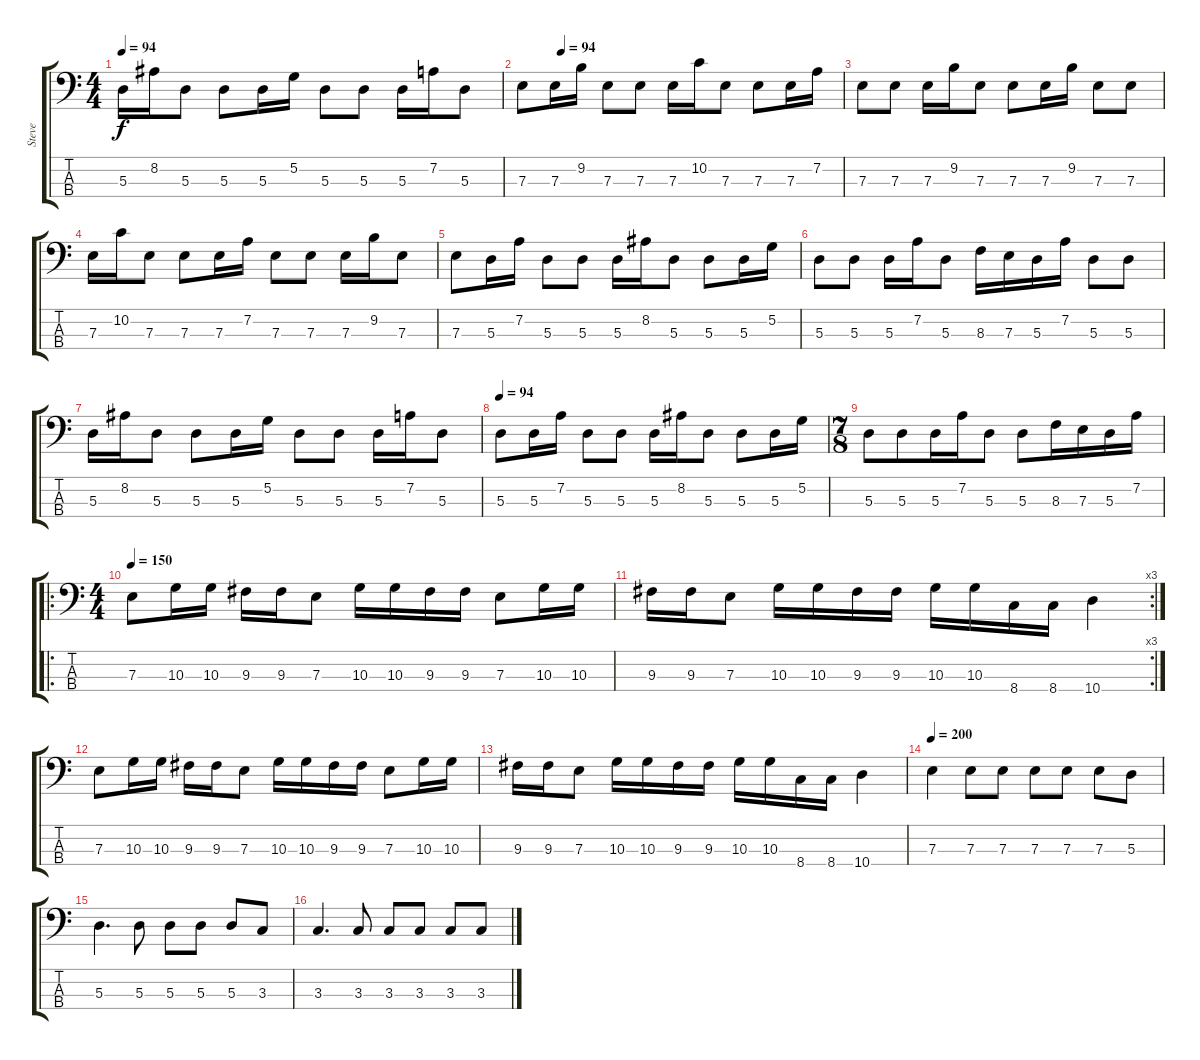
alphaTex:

\track ("Steve" "Steve") {instrument electricbassfinger}
\staff {score tabs}
\tuning (G2 D2 A1 E1) {hide}
\ts (4 4)
\tempo 94
\clef f4
\ks c
5.3.16{dy f} 8.2.16 5.3.8 5.3.8 5.3.16 5.2.16 5.3.8 5.3.8 5.3.16 7.2.16 5.3.8 |
\tempo (94 0.125)
7.3.8 7.3.16 9.2.16 7.3.8 7.3.8 7.3.16 10.2.16 7.3.8 7.3.8 7.3.16 7.2.16 |
7.3.8 7.3.8 7.3.16 9.2.16 7.3.8 7.3.8 7.3.16 9.2.16 7.3.8 7.3.8 |
7.3.16 10.2.16 7.3.8 7.3.8 7.3.16 7.2.16 7.3.8 7.3.8 7.3.16 9.2.16 7.3.8 |
7.3.8 5.3.16 7.2.16 5.3.8 5.3.8 5.3.16 8.2.16 5.3.8 5.3.8 5.3.16 5.2.16 |
5.3.8 5.3.8 5.3.16 7.2.16 5.3.8 8.3.16 7.3.16 5.3.16 7.2.16 5.3.8 5.3.8 |
5.3.16 8.2.16 5.3.8 5.3.8 5.3.16 5.2.16 5.3.8 5.3.8 5.3.16 7.2.16 5.3.8 |
\tempo 94
5.3.8 5.3.16 7.2.16 5.3.8 5.3.8 5.3.16 8.2.16 5.3.8 5.3.8 5.3.16 5.2.16 |
\ts (7 8)
5.3.8 5.3.8 5.3.16 7.2.16 5.3.8 5.3.8 8.3.16 7.3.16 5.3.16 7.2.16 |
\ro
\ts (4 4)
\tempo 138
\tempo 150
7.3.8 10.3.16 10.3.16 9.3.16 9.3.16 7.3.8 10.3.16 10.3.16 9.3.16 9.3.16 7.3.8 10.3.16 10.3.16 |
\rc 3
9.3.16 9.3.16 7.3.8 10.3.16 10.3.16 9.3.16 9.3.16 10.3.16 10.3.16 8.4.16 8.4.16 10.4.4 |
7.3.8 10.3.16 10.3.16 9.3.16 9.3.16 7.3.8 10.3.16 10.3.16 9.3.16 9.3.16 7.3.8 10.3.16 10.3.16 |
9.3.16 9.3.16 7.3.8 10.3.16 10.3.16 9.3.16 9.3.16 10.3.16 10.3.16 8.4.16 8.4.16 10.4.4 |
\tempo 200
7.3.4 7.3.8 7.3.8 7.3.8 7.3.8 7.3.8 5.3.8 |
5.3.4{d} 5.3.8 5.3.8 5.3.8 5.3.8 3.3.8 |
3.3.4{d} 3.3.8 3.3.8 3.3.8 3.3.8 3.3.8
